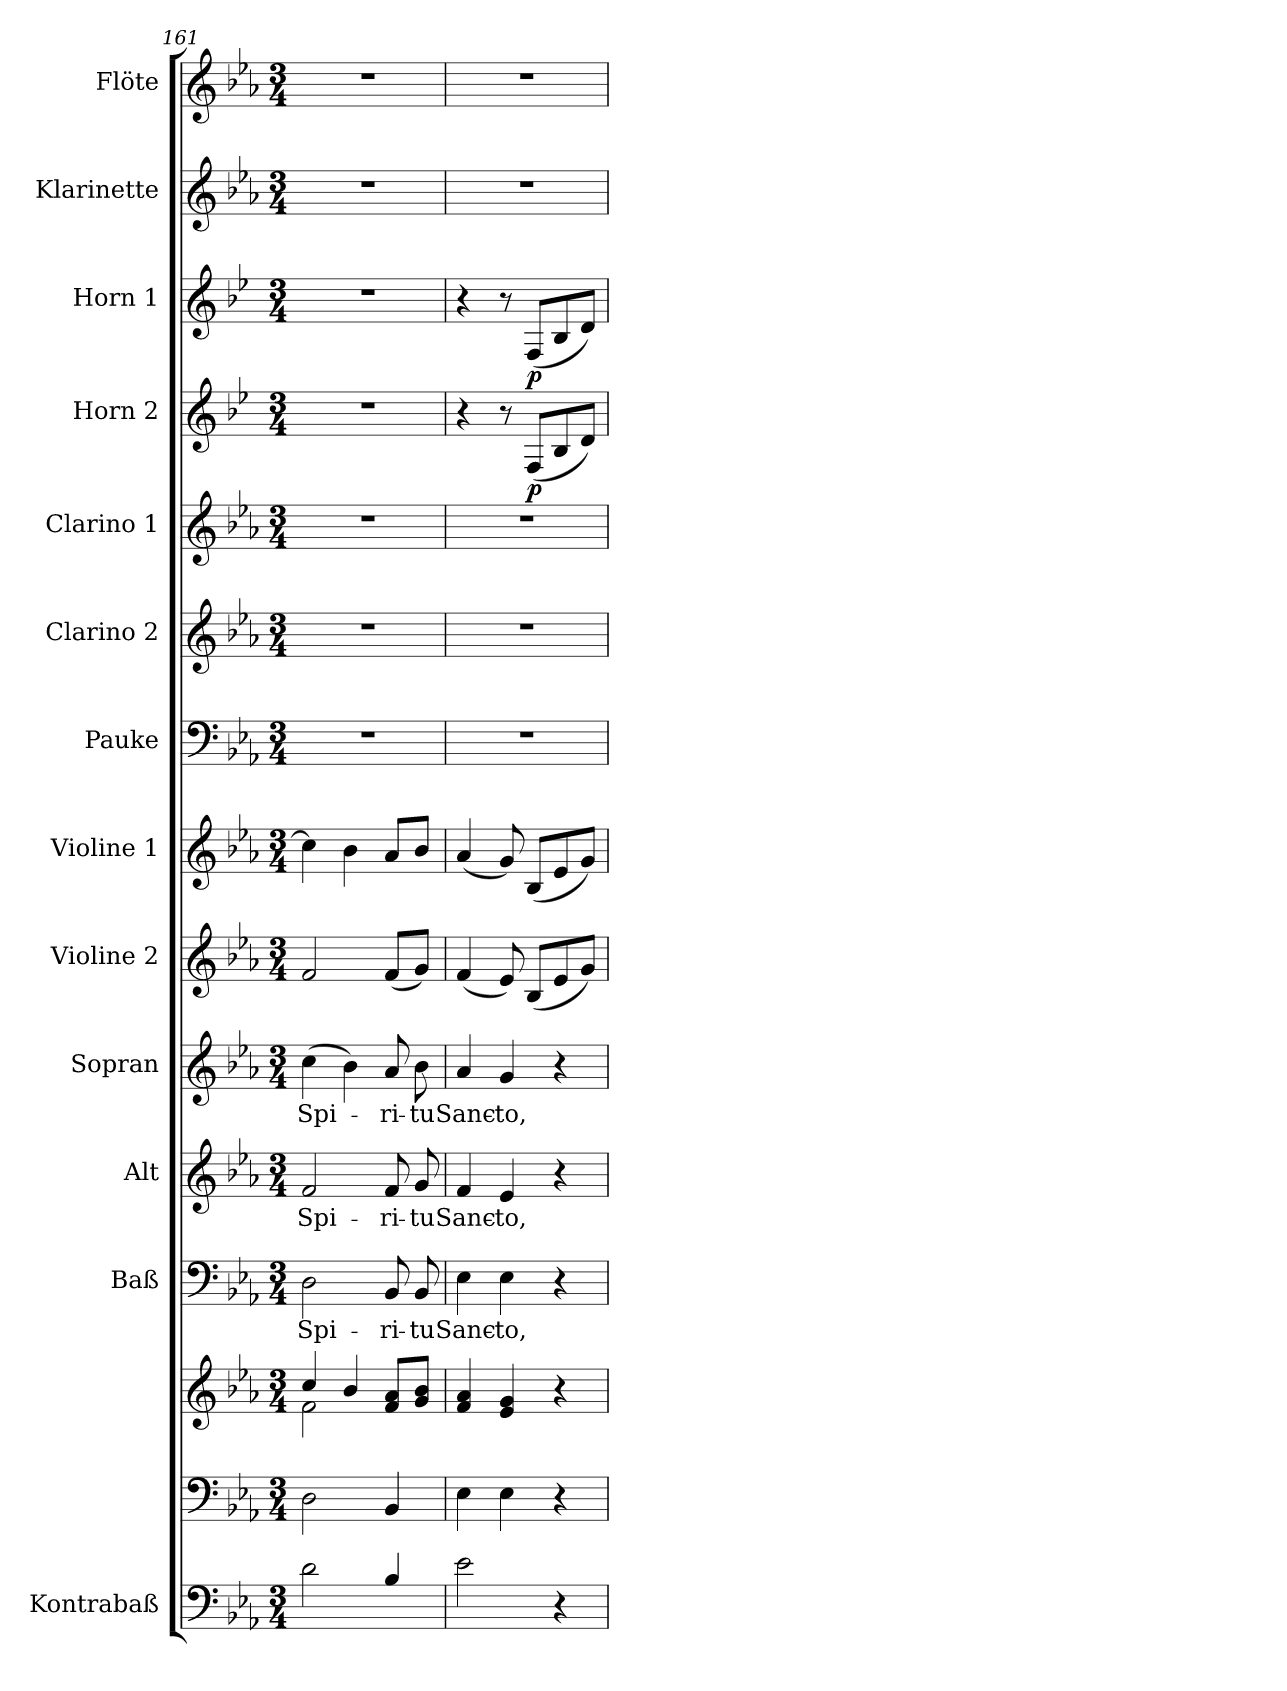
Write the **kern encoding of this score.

**kern	**kern	**kern	**kern	**text	**kern	**text	**kern	**text	**kern	**kern	**kern	**kern	**kern	**kern	**dynam	**kern	**dynam	**kern	**kern
*part14	*part13	*part13	*part12	*part12	*part11	*part11	*part10	*part10	*part9	*part8	*part7	*part6	*part5	*part4	*part4	*part3	*part3	*part2	*part1
*staff15	*staff14	*staff13	*staff12	*staff12	*staff11	*staff11	*staff10	*staff10	*staff9	*staff8	*staff7	*staff6	*staff5	*staff4	*staff4	*staff3	*staff3	*staff2	*staff1
*I"Kontrabaß	*	*	*I"Baß	*	*I"Alt	*	*I"Sopran	*	*I"Violine 2	*I"Violine 1	*I"Pauke	*I"Clarino 2	*I"Clarino 1	*I"Horn 2	*	*I"Horn 1	*	*I"Klarinette	*I"Flöte
*I'Kb	*	*	*I'Baß	*	*I'Alt	*	*I'Sop	*	*I'Vln. 2	*I'Vln. 1	*I'Pk.	*	*	*I'Hrn. 2	*	*I'Hrn. 1	*	*	*I'Fl.
*clefF4	*clefF4	*clefG2	*clefF4	*	*clefG2	*	*clefG2	*	*clefG2	*clefG2	*clefF4	*clefG2	*clefG2	*clefG2	*	*clefG2	*	*clefG2	*clefG2
*ITrd7c12	*	*	*	*	*	*	*	*	*	*	*	*ITrd7c12	*ITrd7c12	*ITrd4c7	*	*ITrd4c7	*	*	*
*k[b-e-a-]	*k[b-e-a-]	*k[b-e-a-]	*k[b-e-a-]	*	*k[b-e-a-]	*	*k[b-e-a-]	*	*k[b-e-a-]	*k[b-e-a-]	*k[b-e-a-]	*k[b-e-a-]	*k[b-e-a-]	*k[b-e-a-]	*	*k[b-e-a-]	*	*k[b-e-a-]	*k[b-e-a-]
*E-:	*E-:	*E-:	*E-:	*	*E-:	*	*E-:	*	*E-:	*E-:	*E-:	*E-:	*E-:	*E-:	*	*E-:	*	*E-:	*E-:
*M3/4	*M3/4	*M3/4	*M3/4	*	*M3/4	*	*M3/4	*	*M3/4	*M3/4	*M3/4	*M3/4	*M3/4	*M3/4	*	*M3/4	*	*M3/4	*M3/4
=161	=161	=161	=161	=161	=161	=161	=161	=161	=161	=161	=161	=161	=161	=161	=161	=161	=161	=161	=161
*	*	*^	*	*	*	*	*	*	*	*	*	*	*	*	*	*	*	*	*
!	!	!	!	!	!LO:LY:b	!	!LO:LY:b	!	!LO:LY:b	!	!	!	!	!	!	!	!	!	!	!
2D\	2D\	4cc/	2f\	2D\	Spi-	2f/	Spi-	(>4cc\	Spi-	2f/	4cc\]	2.r	2.r	2.r	2.r	.	2.r	.	2.r	2.r
.	.	4b-/	.	.	.	.	.	4b-\)	.	.	4b-\	.	.	.	.	.	.	.	.	.
!	!	!	!	!	!LO:LY:b	!	!LO:LY:b	!	!LO:LY:b	!	!	!	!	!	!	!	!	!	!	!
4BB-/	4BB-/	8f/ 8a-/L	4ryy	8BB-/	-ri-	8f/	-ri-	8a-/	-ri-	(<8f/L	8a-/L	.	.	.	.	.	.	.	.	.
!	!	!	!	!	!LO:LY:b	!	!LO:LY:b	!	!LO:LY:b	!	!	!	!	!	!	!	!	!	!	!
.	.	8g/ 8b-/J	.	8BB-/	-tu	8g/	-tu	8b-\	-tu	8g/J)	8b-/J	.	.	.	.	.	.	.	.	.
*	*	*v	*v	*	*	*	*	*	*	*	*	*	*	*	*	*	*	*	*	*
=162	=162	=162	=162	=162	=162	=162	=162	=162	=162	=162	=162	=162	=162	=162	=162	=162	=162	=162	=162
!	!	!	!	!LO:LY:b	!	!LO:LY:b	!	!LO:LY:b	!	!	!	!	!	!	!	!	!	!	!
2E-\	4E-\	4f/ 4a-/	4E-\	Sanc-	4f/	Sanc-	4a-/	Sanc-	(<4f/	(<4a-/	2.r	2.r	2.r	4r	.	4r	.	2.r	2.r
!	!	!	!	!LO:LY:b	!	!LO:LY:b	!	!LO:LY:b	!	!	!	!	!	!	!	!	!	!	!
.	4E-\	4e-/ 4g/	4E-\	-to,	4e-/	-to,	4g/	-to,	8e-/)	8g/)	.	.	.	8r	.	8r	.	.	.
!	!	!	!	!	!	!	!	!	!	!	!	!	!	!	!LO:DY:b	!	!LO:DY:b	!	!
.	.	.	.	.	.	.	.	.	(<8B-/L	(<8B-/L	.	.	.	(<8BB-/L	p	(<8BB-/L	p	.	.
4r	4r	4r	4r	.	4r	.	4r	.	8e-/	8e-/	.	.	.	8E-/	.	8E-/	.	.	.
.	.	.	.	.	.	.	.	.	8g/J)	8g/J)	.	.	.	8G/J)	.	8G/J)	.	.	.
=	=	=	=	=	=	=	=	=	=	=	=	=	=	=	=	=	=	=	=
*-	*-	*-	*-	*-	*-	*-	*-	*-	*-	*-	*-	*-	*-	*-	*-	*-	*-	*-	*-
